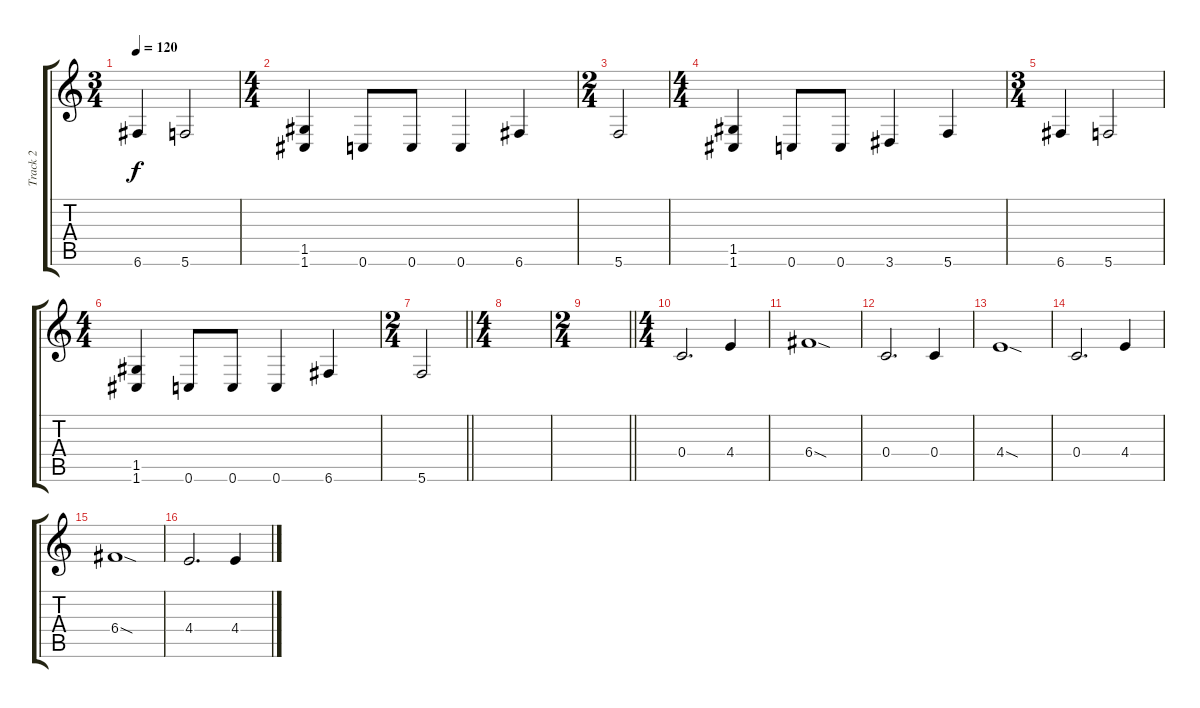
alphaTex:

\track ("Track 2" "Track 2") {instrument distortionguitar}
\staff {score tabs}
\tuning (D4 A3 F3 C3 G2 C2) {hide}
\ts (3 4)
\tempo 120
\clef g2
\ks c
6.6.4{dy f} 5.6.2 |
\ts (4 4)
(1.5 1.6).4 0.6.8 0.6.8 0.6.4 6.6.4 |
\ts (2 4)
5.6.2 |
\ts (4 4)
(1.5 1.6).4 0.6.8 0.6.8 3.6.4 5.6.4 |
\ts (3 4)
6.6.4 5.6.2 |
\ts (4 4)
(1.5 1.6).4 0.6.8 0.6.8 0.6.4 6.6.4 |
\ts (2 4)
\barLineRight lightlight
5.6.2 |
\ts (4 4)
\section ("" "")
|
\ts (2 4)
\barLineRight lightlight
|
\ts (4 4)
\section ("" "")
0.4.2{d} 4.4.4 |
6.4{sod}.1 |
0.4.2{d} 0.4.4 |
4.4{sod}.1 |
0.4.2{d} 4.4.4 |
6.4{sod}.1 |
4.4.2{d} 4.4.4
